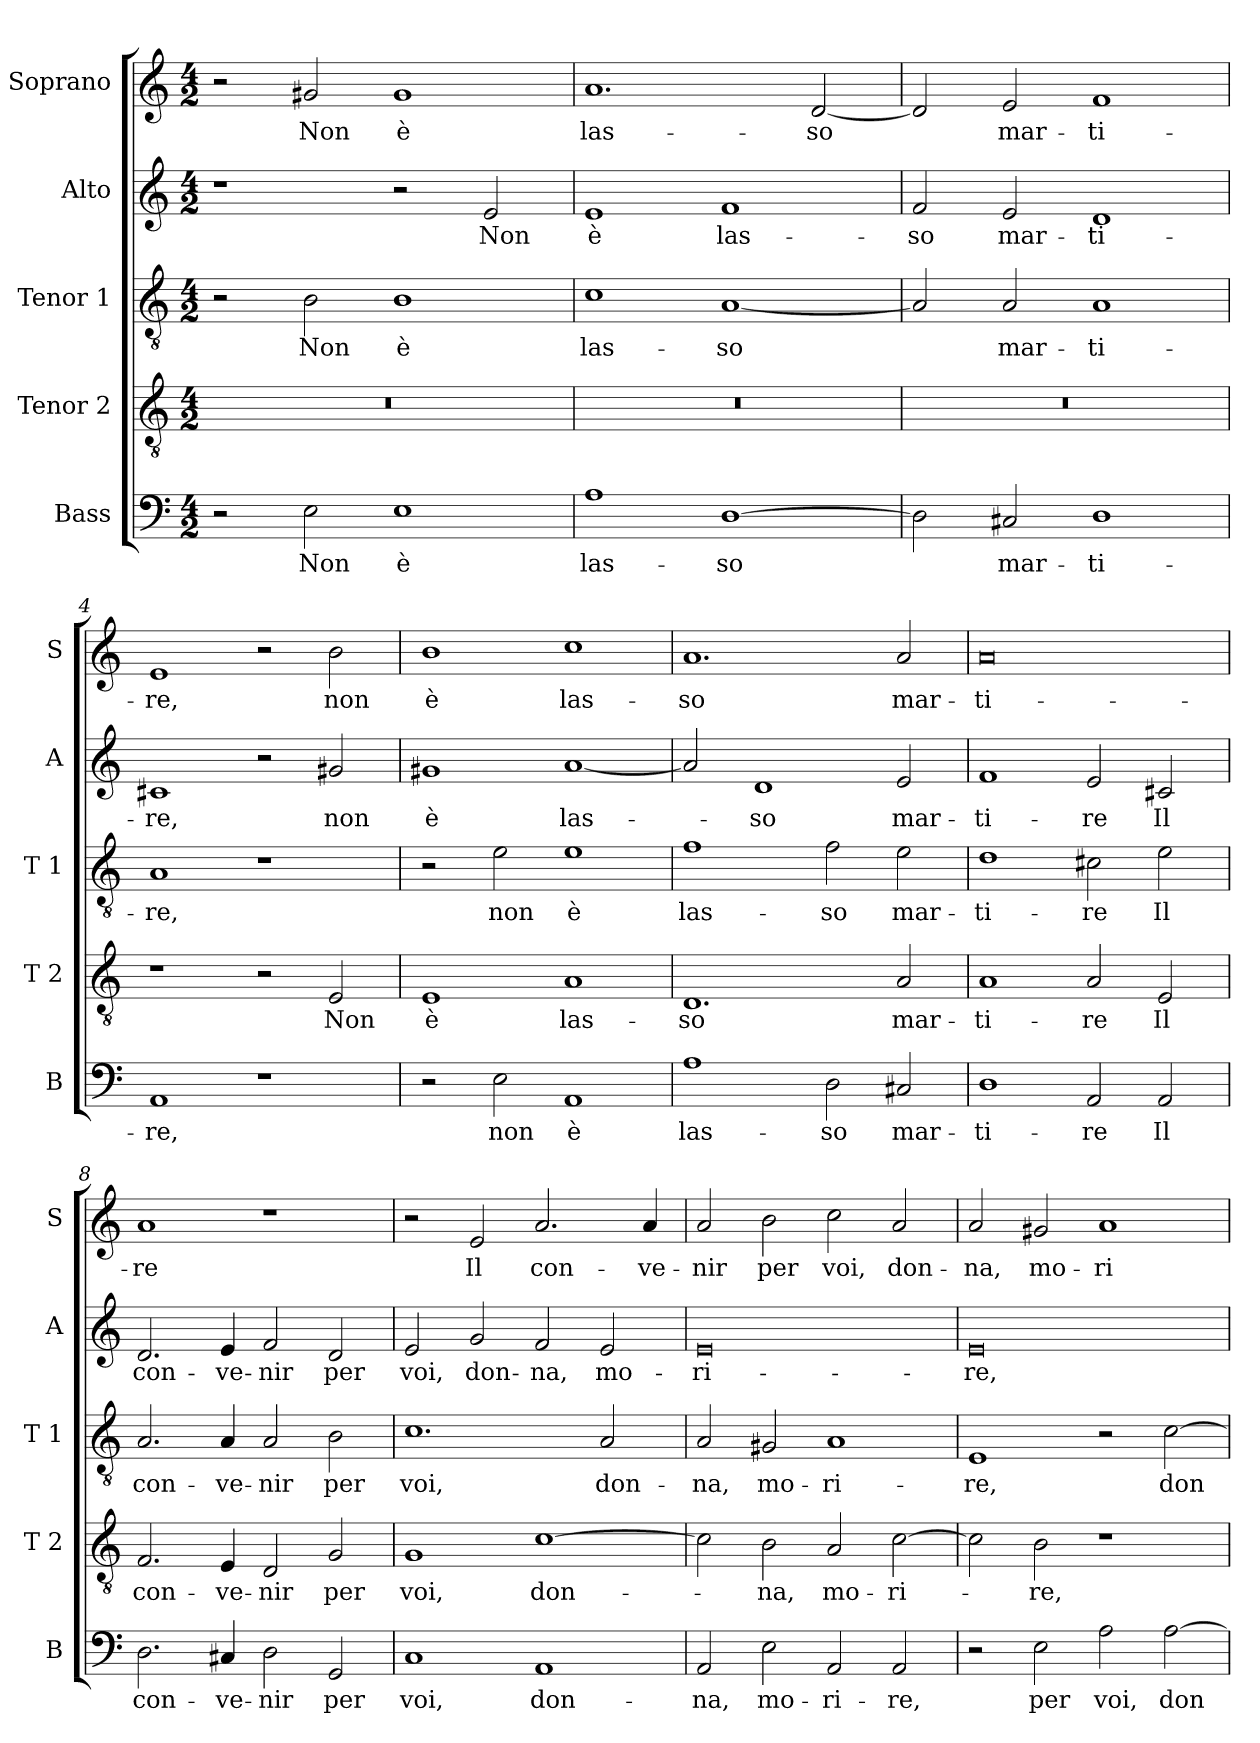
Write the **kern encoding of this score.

**kern	**text	**kern	**text	**kern	**text	**kern	**text	**kern	**text
*part5	*part5	*part4	*part4	*part3	*part3	*part2	*part2	*part1	*part1
*staff5	*staff5	*staff4	*staff4	*staff3	*staff3	*staff2	*staff2	*staff1	*staff1
*I"Bass	*	*I"Tenor 2	*	*I"Tenor 1	*	*I"Alto	*	*I"Soprano	*
*I'B	*	*I'T 2	*	*I'T 1	*	*I'A	*	*I'S	*
*clefF4	*	*clefGv2	*	*clefGv2	*	*clefG2	*	*clefG2	*
*k[]	*	*k[]	*	*k[]	*	*k[]	*	*k[]	*
*C:	*	*C:	*	*C:	*	*C:	*	*C:	*
*M4/2	*	*M4/2	*	*M4/2	*	*M4/2	*	*M4/2	*
=1	=1	=1	=1	=1	=1	=1	=1	=1	=1
2r	.	0r	.	2r	.	1r	.	2r	.
!	!LO:LY:b	!	!	!	!LO:LY:b	!	!	!	!LO:LY:b
2E\	Non	.	.	2B\	Non	.	.	2g#X/	Non
!	!LO:LY:b	!	!	!	!LO:LY:b	!	!	!	!LO:LY:b
1E	è	.	.	1B	è	2r	.	1g#	è
!	!	!	!	!	!	!	!LO:LY:b	!	!
.	.	.	.	.	.	2e/	Non	.	.
=2	=2	=2	=2	=2	=2	=2	=2	=2	=2
!	!LO:LY:b	!	!	!	!LO:LY:b	!	!LO:LY:b	!	!LO:LY:b
1A	las-	0r	.	1c	las-	1e	è	1.a	las-
!	!LO:LY:b	!	!	!	!LO:LY:b	!	!LO:LY:b	!	!
[1D	-so	.	.	[1A	-so	1f	las-	.	.
!	!	!	!	!	!	!	!	!	!LO:LY:b
.	.	.	.	.	.	.	.	[2d/	-so
=3	=3	=3	=3	=3	=3	=3	=3	=3	=3
!	!	!	!	!	!	!	!LO:LY:b	!	!
2D\]	.	0r	.	2A/]	.	2f/	-so	2d/]	.
!	!LO:LY:b	!	!	!	!LO:LY:b	!	!LO:LY:b	!	!LO:LY:b
2C#X/	mar-	.	.	2A/	mar-	2e/	mar-	2e/	mar-
!	!LO:LY:b	!	!	!	!LO:LY:b	!	!LO:LY:b	!	!LO:LY:b
1D	-ti-	.	.	1A	-ti-	1d	-ti-	1f	-ti-
=4	=4	=4	=4	=4	=4	=4	=4	=4	=4
!	!LO:LY:b	!	!	!	!LO:LY:b	!	!LO:LY:b	!	!LO:LY:b
1AA	-re,	1r	.	1A	-re,	1c#X	-re,	1e	-re,
1r	.	2r	.	1r	.	2r	.	2r	.
!	!	!	!LO:LY:b	!	!	!	!LO:LY:b	!	!LO:LY:b
.	.	2E/	Non	.	.	2g#X/	non	2b\	non
!!LO:LB:g=z
=5	=5	=5	=5	=5	=5	=5	=5	=5	=5
!	!	!	!LO:LY:b	!	!	!	!LO:LY:b	!	!LO:LY:b
2r	.	1E	è	2r	.	1g#X	è	1b	è
!	!LO:LY:b	!	!	!	!LO:LY:b	!	!	!	!
2E\	non	.	.	2e\	non	.	.	.	.
!	!LO:LY:b	!	!LO:LY:b	!	!LO:LY:b	!	!LO:LY:b	!	!LO:LY:b
1AA	è	1A	las-	1e	è	[1a	las-	1cc	las-
=6	=6	=6	=6	=6	=6	=6	=6	=6	=6
!	!LO:LY:b	!	!LO:LY:b	!	!LO:LY:b	!	!	!	!LO:LY:b
1A	las-	1.D	-so	1f	las-	2a/]	.	1.a	-so
!	!	!	!	!	!	!	!LO:LY:b	!	!
.	.	.	.	.	.	1d	-so	.	.
!	!LO:LY:b	!	!	!	!LO:LY:b	!	!	!	!
2D\	-so	.	.	2f\	-so	.	.	.	.
!	!LO:LY:b	!	!LO:LY:b	!	!LO:LY:b	!	!LO:LY:b	!	!LO:LY:b
2C#X/	mar-	2A/	mar-	2e\	mar-	2e/	mar-	2a/	mar-
=7	=7	=7	=7	=7	=7	=7	=7	=7	=7
!	!LO:LY:b	!	!LO:LY:b	!	!LO:LY:b	!	!LO:LY:b	!	!LO:LY:b
1D	-ti-	1A	-ti-	1d	-ti-	1f	-ti-	0a	-ti-
!	!LO:LY:b	!	!LO:LY:b	!	!LO:LY:b	!	!LO:LY:b	!	!
2AA/	-re	2A/	-re	2c#X\	-re	2e/	-re	.	.
!	!LO:LY:b	!	!LO:LY:b	!	!LO:LY:b	!	!LO:LY:b	!	!
2AA/	Il	2E/	Il	2e\	Il	2c#X/	Il	.	.
=8	=8	=8	=8	=8	=8	=8	=8	=8	=8
!	!LO:LY:b	!	!LO:LY:b	!	!LO:LY:b	!	!LO:LY:b	!	!LO:LY:b
2.D\	con-	2.F/	con-	2.A/	con-	2.d/	con-	1a	-re
!	!LO:LY:b	!	!LO:LY:b	!	!LO:LY:b	!	!LO:LY:b	!	!
4C#X/	-ve-	4E/	-ve-	4A/	-ve-	4e/	-ve-	.	.
!	!LO:LY:b	!	!LO:LY:b	!	!LO:LY:b	!	!LO:LY:b	!	!
2D\	-nir	2D/	-nir	2A/	-nir	2f/	-nir	1r	.
!	!LO:LY:b	!	!LO:LY:b	!	!LO:LY:b	!	!LO:LY:b	!	!
2GG/	per	2G/	per	2B\	per	2d/	per	.	.
=9	=9	=9	=9	=9	=9	=9	=9	=9	=9
!	!LO:LY:b	!	!LO:LY:b	!	!LO:LY:b	!	!LO:LY:b	!	!
1C	voi,	1G	voi,	1.c	voi,	2e/	voi,	2r	.
!	!	!	!	!	!	!	!LO:LY:b	!	!LO:LY:b
.	.	.	.	.	.	2g/	don-	2e/	Il
!	!LO:LY:b	!	!LO:LY:b	!	!	!	!LO:LY:b	!	!LO:LY:b
1AA	don-	[1c	don-	.	.	2f/	-na,	2.a/	con-
!	!	!	!	!	!LO:LY:b	!	!LO:LY:b	!	!
.	.	.	.	2A/	don-	2e/	mo-	.	.
!	!	!	!	!	!	!	!	!	!LO:LY:b
.	.	.	.	.	.	.	.	4a/	-ve-
!!LO:PB:g=z
=10	=10	=10	=10	=10	=10	=10	=10	=10	=10
!	!LO:LY:b	!	!	!	!LO:LY:b	!	!LO:LY:b	!	!LO:LY:b
2AA/	-na,	2c\]	.	2A/	-na,	0e	-ri-	2a/	-nir
!	!LO:LY:b	!	!LO:LY:b	!	!LO:LY:b	!	!	!	!LO:LY:b
2E\	mo-	2B\	-na,	2G#X/	mo-	.	.	2b\	per
!	!LO:LY:b	!	!LO:LY:b	!	!LO:LY:b	!	!	!	!LO:LY:b
2AA/	-ri-	2A/	mo-	1A	-ri-	.	.	2cc\	voi,
!	!LO:LY:b	!	!LO:LY:b	!	!	!	!	!	!LO:LY:b
2AA/	-re,	[2c\	-ri-	.	.	.	.	2a/	don-
=11	=11	=11	=11	=11	=11	=11	=11	=11	=11
!	!	!	!	!	!LO:LY:b	!	!LO:LY:b	!	!LO:LY:b
2r	.	2c\]	.	1E	-re,	0e	-re,	2a/	-na,
!	!LO:LY:b	!	!LO:LY:b	!	!	!	!	!	!LO:LY:b
2E\	per	2B\	-re,	.	.	.	.	2g#X/	mo-
!	!LO:LY:b	!	!	!	!	!	!	!	!LO:LY:b
2A\	voi,	1r	.	2r	.	.	.	1a	-ri-
!	!LO:LY:b	!	!	!	!LO:LY:b	!	!	!	!
[2A\	don-	.	.	[2c\	don-	.	.	.	.
=	=	=	=	=	=	=	=	=	=
*-	*-	*-	*-	*-	*-	*-	*-	*-	*-
